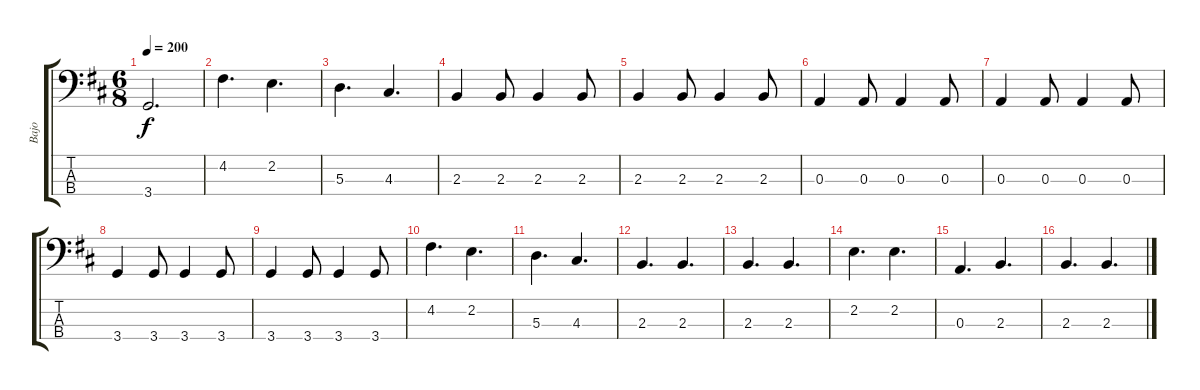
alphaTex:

\track ("Bajo" "Bajo") {instrument electricbassfinger}
\staff {score tabs}
\tuning (G2 D2 A1 E1) {hide}
\ts (6 8)
\tempo 200
\clef f4
\ks bminor
3.4{t}.2{d dy f} |
4.2.4{d} 2.2.4{d} |
5.3.4{d} 4.3.4{d} |
2.3.4 2.3.8 2.3.4 2.3.8 |
2.3.4 2.3.8 2.3.4 2.3.8 |
0.3.4 0.3.8 0.3.4 0.3.8 |
0.3.4 0.3.8 0.3.4 0.3.8 |
3.4.4 3.4.8 3.4.4 3.4.8 |
3.4.4 3.4.8 3.4.4 3.4.8 |
4.2.4{d} 2.2.4{d} |
5.3.4{d} 4.3.4{d} |
2.3.4{d} 2.3.4{d} |
2.3.4{d} 2.3.4{d} |
2.2.4{d} 2.2.4{d} |
0.3.4{d} 2.3.4{d} |
2.3.4{d} 2.3.4{d}
